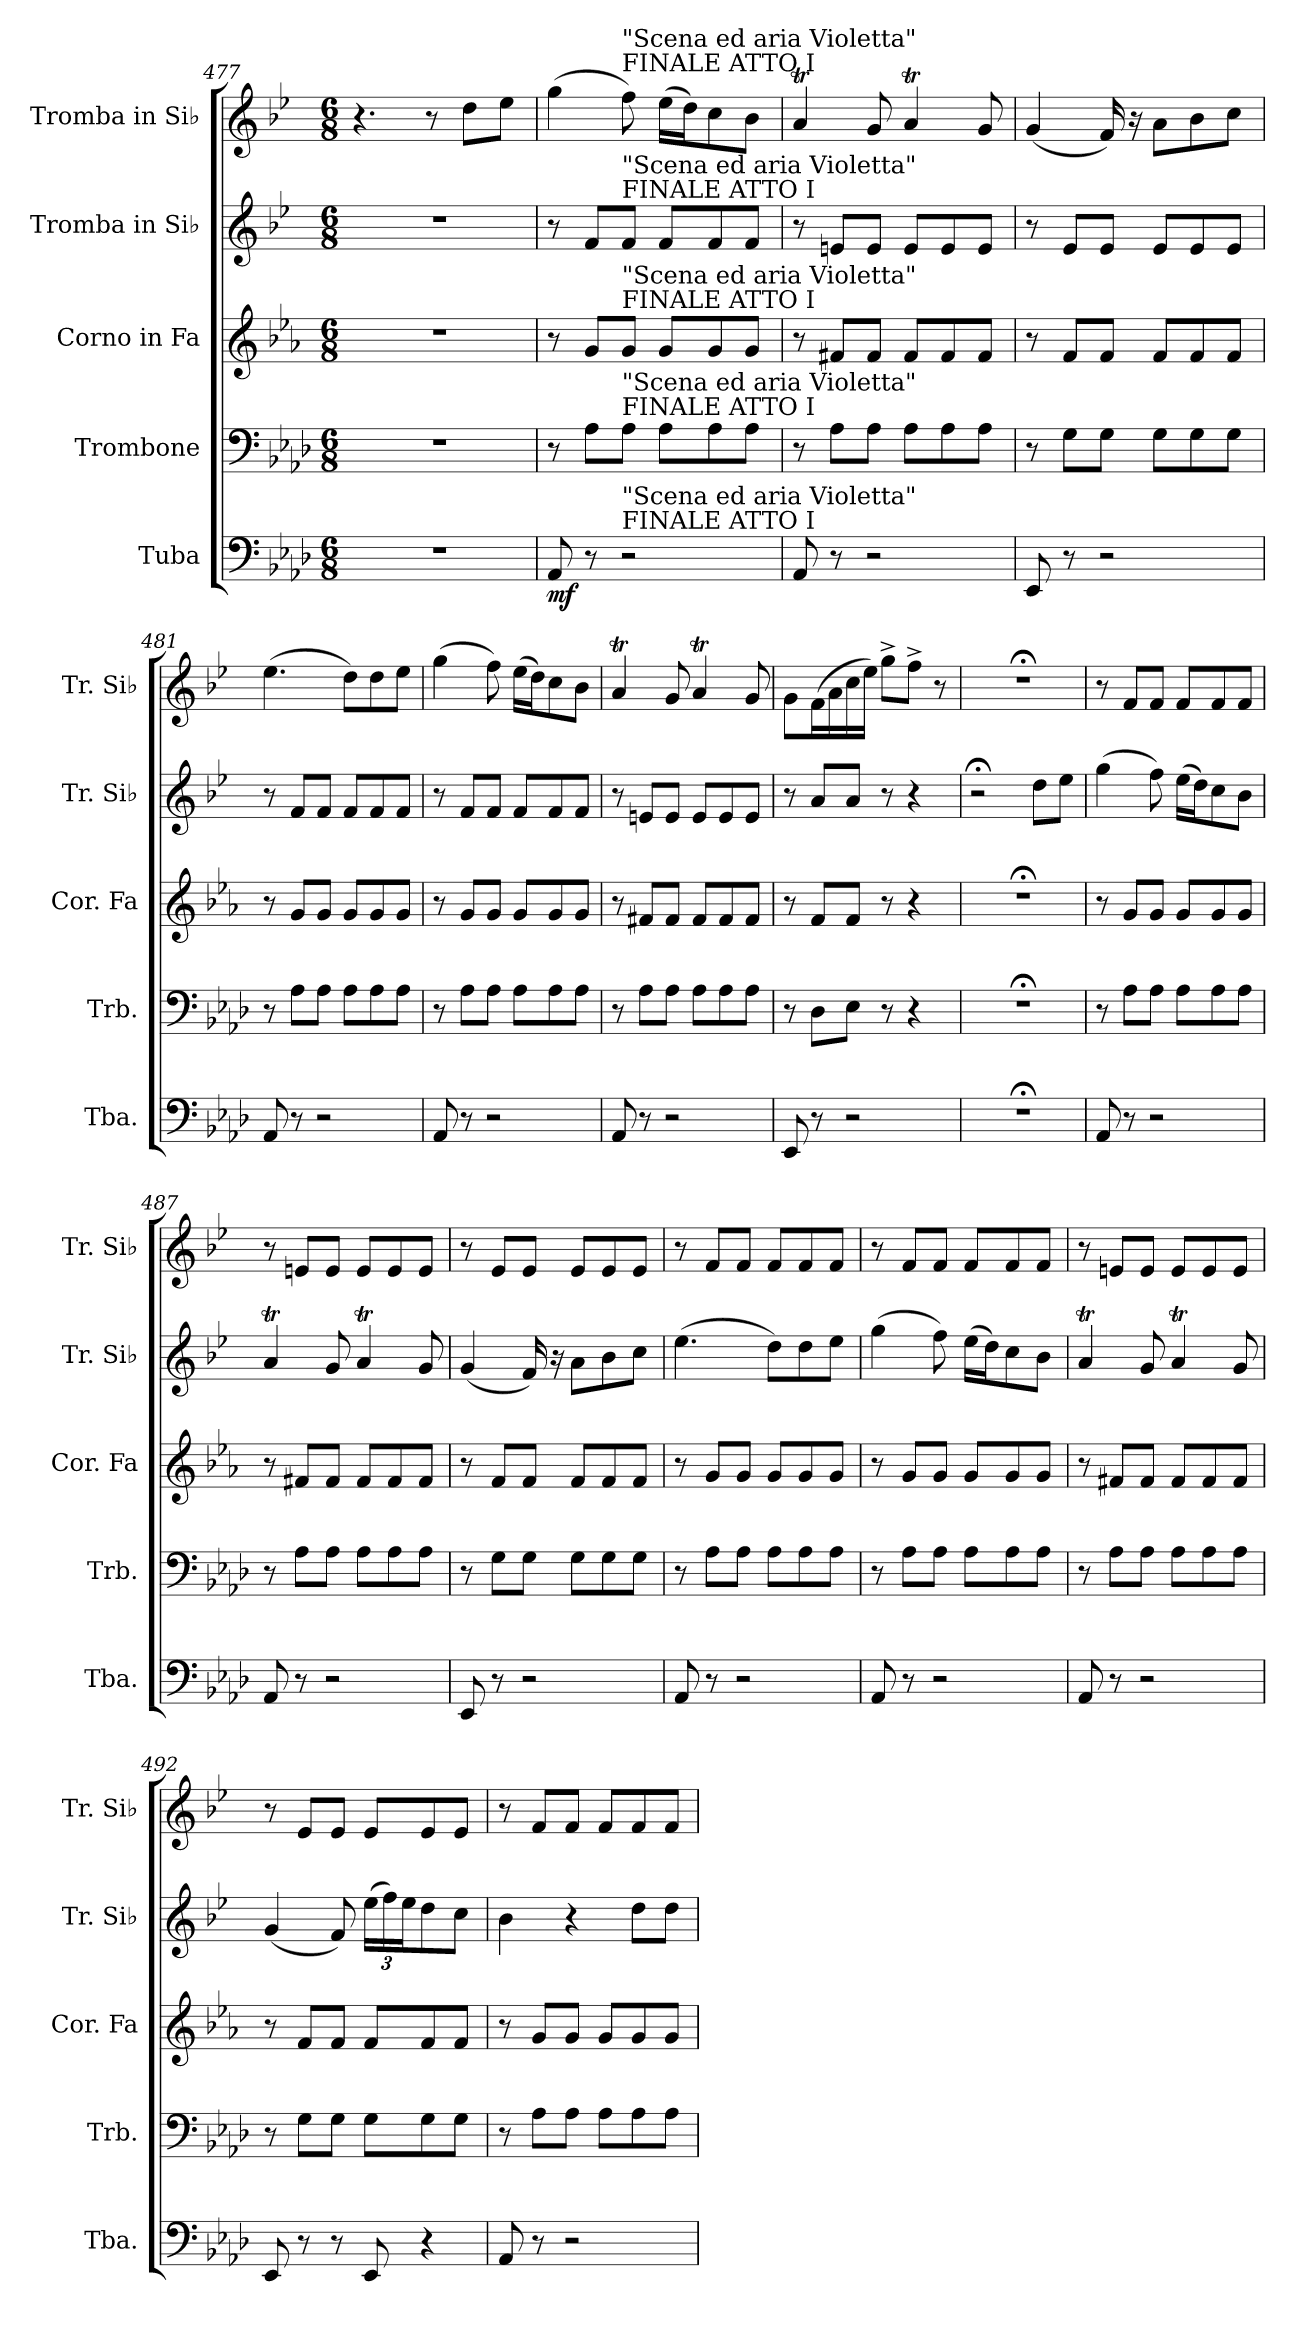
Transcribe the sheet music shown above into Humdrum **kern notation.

**kern	**dynam	**kern	**kern	**kern	**kern
*part5	*part5	*part4	*part3	*part2	*part1
*staff5	*staff5	*staff4	*staff3	*staff2	*staff1
*I"Tuba	*	*I"Trombone	*I"Corno in Fa	*I"Tromba in Si♭	*I"Tromba in Si♭
*I'Tba.	*	*I'Trb.	*I'Cor. Fa	*I'Tr. Si♭	*I'Tr. Si♭
*clefF4	*	*clefF4	*clefG2	*clefG2	*clefG2
*	*	*	*ITrd4c7	*ITrd1c2	*ITrd1c2
*k[b-e-a-d-]	*	*k[b-e-a-d-]	*k[b-e-a-d-]	*k[b-e-a-d-]	*k[b-e-a-d-]
*M6/8	*	*M6/8	*M6/8	*M6/8	*M6/8
*MM126	*	*MM126	*MM126	*MM126	*MM126
=477	=477	=477	=477	=477	=477
2.r	.	2.r	2.r	2.r	4.r
.	.	.	.	.	8r
.	.	.	.	.	8cc\L
.	.	.	.	.	8dd-\J
=478	=478	=478	=478	=478	=478
!	!LO:DY:b	!	!	!	!
8AA-/	mf	8r	8r	8r	(4ff\
8r	.	8A-\L	8c/L	8e-/L	.
!	!	!	!	!	!LO:TX:a:t=FINALE ATTO I
!	!	!	!	!	!LO:TX:a:t="Scena ed aria Violetta"
!	!	!	!	!LO:TX:a:t=FINALE ATTO I	!
!	!	!	!	!LO:TX:a:t="Scena ed aria Violetta"	!
!	!	!	!LO:TX:a:t=FINALE ATTO I	!	!
!	!	!	!LO:TX:a:t="Scena ed aria Violetta"	!	!
!	!	!LO:TX:a:t=FINALE ATTO I	!	!	!
!	!	!LO:TX:a:t="Scena ed aria Violetta"	!	!	!
!LO:TX:a:t=FINALE ATTO I	!	!	!	!	!
!LO:TX:a:t="Scena ed aria Violetta"	!	!	!	!	!
2r	.	8A-\J	8c/J	8e-/J	8ee-\)
.	.	8A-\L	8c/L	8e-/L	(16dd-\LL
.	.	.	.	.	16cc\J)
.	.	8A-\	8c/	8e-/	8b-\
.	.	8A-\J	8c/J	8e-/J	8a-\J
=479	=479	=479	=479	=479	=479
8AA-/	.	8r	8r	8r	4gt/
8r	.	8A-\L	8Bn/L	8dn/L	.
2r	.	8A-\J	8B/J	8d/J	8f/
.	.	8A-\L	8B/L	8d/L	4gt/
.	.	8A-\	8B/	8d/	.
.	.	8A-\J	8B/J	8d/J	8f/
!!LO:LB:g=z
=480	=480	=480	=480	=480	=480
8EE-/	.	8r	8r	8r	(4f/
8r	.	8G\L	8B-/L	8d-/L	.
2r	.	8G\J	8B-/J	8d-/J	16e-/)
.	.	.	.	.	16r
.	.	8G\L	8B-/L	8d-/L	8g\L
.	.	8G\	8B-/	8d-/	8a-\
.	.	8G\J	8B-/J	8d-/J	8b-\J
=481	=481	=481	=481	=481	=481
8AA-/	.	8r	8r	8r	(4.dd-\
8r	.	8A-\L	8c/L	8e-/L	.
2r	.	8A-\J	8c/J	8e-/J	.
.	.	8A-\L	8c/L	8e-/L	8cc\L)
.	.	8A-\	8c/	8e-/	8cc\
.	.	8A-\J	8c/J	8e-/J	8dd-\J
=482	=482	=482	=482	=482	=482
8AA-/	.	8r	8r	8r	(4ff\
8r	.	8A-\L	8c/L	8e-/L	.
2r	.	8A-\J	8c/J	8e-/J	8ee-\)
.	.	8A-\L	8c/L	8e-/L	(16dd-\LL
.	.	.	.	.	16cc\J)
.	.	8A-\	8c/	8e-/	8b-\
.	.	8A-\J	8c/J	8e-/J	8a-\J
=483	=483	=483	=483	=483	=483
8AA-/	.	8r	8r	8r	4gt/
8r	.	8A-\L	8Bn/L	8dn/L	.
2r	.	8A-\J	8B/J	8d/J	8f/
.	.	8A-\L	8B/L	8d/L	4gt/
.	.	8A-\	8B/	8d/	.
.	.	8A-\J	8B/J	8d/J	8f/
=484	=484	=484	=484	=484	=484
8EE-/	.	8r	8r	8r	8f\L
8r	.	8D-\L	8B-/L	8g/L	(16e-\L
.	.	.	.	.	16g\
2r	.	8E-\J	8B-/J	8g/J	16b-\
.	.	.	.	.	16dd-\JJ)
.	.	8r	8r	8r	8ff^\L
.	.	4r	4r	4r	8ee-^\J
.	.	.	.	.	8r
=485	=485	=485	=485	=485	=485
2.r;<	.	2.r;<	2.r;<	2r;<	2.r;<
.	.	.	.	8cc\L	.
.	.	.	.	8dd-\J	.
=486	=486	=486	=486	=486	=486
8AA-/	.	8r	8r	(4ff\	8r
8r	.	8A-\L	8c/L	.	8e-/L
2r	.	8A-\J	8c/J	8ee-\)	8e-/J
.	.	8A-\L	8c/L	(16dd-\LL	8e-/L
.	.	.	.	16cc\J)	.
.	.	8A-\	8c/	8b-\	8e-/
.	.	8A-\J	8c/J	8a-\J	8e-/J
!!LO:LB:g=z
=487	=487	=487	=487	=487	=487
8AA-/	.	8r	8r	4gt/	8r
8r	.	8A-\L	8Bn/L	.	8dn/L
2r	.	8A-\J	8B/J	8f/	8d/J
.	.	8A-\L	8B/L	4gt/	8d/L
.	.	8A-\	8B/	.	8d/
.	.	8A-\J	8B/J	8f/	8d/J
=488	=488	=488	=488	=488	=488
8EE-/	.	8r	8r	(4f/	8r
8r	.	8G\L	8B-/L	.	8d-/L
2r	.	8G\J	8B-/J	16e-/)	8d-/J
.	.	.	.	16r	.
.	.	8G\L	8B-/L	8g\L	8d-/L
.	.	8G\	8B-/	8a-\	8d-/
.	.	8G\J	8B-/J	8b-\J	8d-/J
=489	=489	=489	=489	=489	=489
8AA-/	.	8r	8r	(4.dd-\	8r
8r	.	8A-\L	8c/L	.	8e-/L
2r	.	8A-\J	8c/J	.	8e-/J
.	.	8A-\L	8c/L	8cc\L)	8e-/L
.	.	8A-\	8c/	8cc\	8e-/
.	.	8A-\J	8c/J	8dd-\J	8e-/J
=490	=490	=490	=490	=490	=490
8AA-/	.	8r	8r	(4ff\	8r
8r	.	8A-\L	8c/L	.	8e-/L
2r	.	8A-\J	8c/J	8ee-\)	8e-/J
.	.	8A-\L	8c/L	(16dd-\LL	8e-/L
.	.	.	.	16cc\J)	.
.	.	8A-\	8c/	8b-\	8e-/
.	.	8A-\J	8c/J	8a-\J	8e-/J
=491	=491	=491	=491	=491	=491
8AA-/	.	8r	8r	4gt/	8r
8r	.	8A-\L	8Bn/L	.	8dn/L
2r	.	8A-\J	8B/J	8f/	8d/J
.	.	8A-\L	8B/L	4gt/	8d/L
.	.	8A-\	8B/	.	8d/
.	.	8A-\J	8B/J	8f/	8d/J
=492	=492	=492	=492	=492	=492
8EE-/	.	8r	8r	(4f/	8r
8r	.	8G\L	8B-/L	.	8d-/L
8r	.	8G\J	8B-/J	8e-/)	8d-/J
*	*	*	*	*Xbrackettup	*
8EE-/	.	8G\L	8B-/L	(24dd-\LL	8d-/L
.	.	.	.	24ee-\)	.
.	.	.	.	24dd-\J	.
4r	.	8G\	8B-/	8cc\	8d-/
.	.	8G\J	8B-/J	8b-\J	8d-/J
!!LO:PB:g=z
=493	=493	=493	=493	=493	=493
8AA-/	.	8r	8r	4a-\	8r
8r	.	8A-\L	8c/L	.	8e-/L
2r	.	8A-\J	8c/J	4r	8e-/J
.	.	8A-\L	8c/L	.	8e-/L
.	.	8A-\	8c/	8cc\L	8e-/
.	.	8A-\J	8c/J	8cc\J	8e-/J
=	=	=	=	=	=
*-	*-	*-	*-	*-	*-
